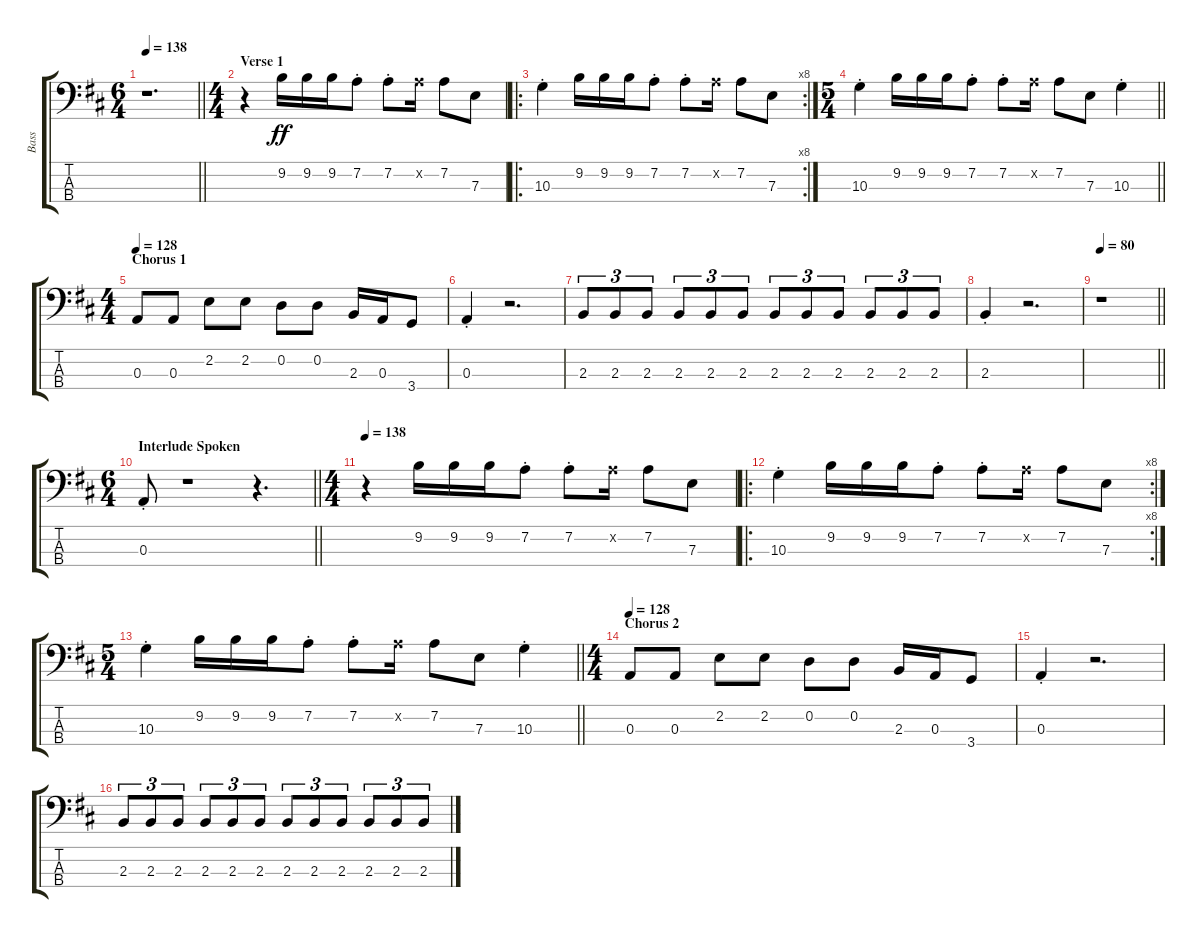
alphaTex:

\track ("Bass" "Bass") {instrument electricbassfinger}
\staff {score tabs}
\tuning (G2 D2 A1 E1) {hide}
\ts (6 4)
\tempo 138
\clef f4
\barLineRight lightlight
\ks d
r.1{d dy ff instrument electricbassfinger} |
\ts (4 4)
\section ("" "Verse 1")
r.4 9.2.16 9.2.16 9.2.16 7.2{st}.8 7.2{st}.8 7.2{x}.16 7.2.8 7.3.8 |
\ro
\rc 8
10.3{st}.4 9.2.16 9.2.16 9.2.16 7.2{st}.8 7.2{st}.8 7.2{x}.16 7.2.8 7.3.8 |
\ts (5 4)
\barLineRight lightlight
10.3{st}.4 9.2.16 9.2.16 9.2.16 7.2{st}.8 7.2{st}.8 7.2{x}.16 7.2.8 7.3.8 10.3{st}.4 |
\ts (4 4)
\section ("" "Chorus 1")
\tempo 128
0.3.8 0.3.8 2.2.8 2.2.8 0.2.8 0.2.8 2.3.16 0.3.16 3.4.8 |
0.3{st}.4 r.2{d} |
2.3.8{tu (3 2)} 2.3.8{tu (3 2)} 2.3.8{tu (3 2)} 2.3.8{tu (3 2)} 2.3.8{tu (3 2)} 2.3.8{tu (3 2)} 2.3.8{tu (3 2)} 2.3.8{tu (3 2)} 2.3.8{tu (3 2)} 2.3.8{tu (3 2)} 2.3.8{tu (3 2)} 2.3.8{tu (3 2)} |
2.3{st}.4 r.2{d} |
\tempo 80
\barLineRight lightlight
r.1 |
\ts (6 4)
\section ("" "Interlude Spoken")
\barLineRight lightlight
0.3{st}.8 r.1 r.4{d} |
\ts (4 4)
\tempo 138
r.4 9.2.16 9.2.16 9.2.16 7.2{st}.8 7.2{st}.8 7.2{x}.16 7.2.8 7.3.8 |
\ro
\rc 8
10.3{st}.4 9.2.16 9.2.16 9.2.16 7.2{st}.8 7.2{st}.8 7.2{x}.16 7.2.8 7.3.8 |
\ts (5 4)
\barLineRight lightlight
10.3{st}.4 9.2.16 9.2.16 9.2.16 7.2{st}.8 7.2{st}.8 7.2{x}.16 7.2.8 7.3.8 10.3{st}.4 |
\ts (4 4)
\section ("" "Chorus 2")
\tempo 128
0.3.8 0.3.8 2.2.8 2.2.8 0.2.8 0.2.8 2.3.16 0.3.16 3.4.8 |
0.3{st}.4 r.2{d} |
2.3.8{tu (3 2)} 2.3.8{tu (3 2)} 2.3.8{tu (3 2)} 2.3.8{tu (3 2)} 2.3.8{tu (3 2)} 2.3.8{tu (3 2)} 2.3.8{tu (3 2)} 2.3.8{tu (3 2)} 2.3.8{tu (3 2)} 2.3.8{tu (3 2)} 2.3.8{tu (3 2)} 2.3.8{tu (3 2)}
